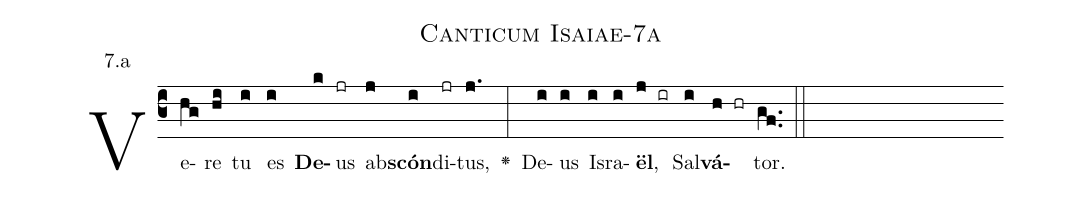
name: Canticum Isaiae-7a;
annotation: 7.a;
%%
(c3)Ve(hg)re(hi) tu(i) es(i) <b>De</b>(k)us(jr) ab(j)<b>scón</b>(i)di(jr)tus,(j.) <v>\greheightstar</v>(:) De(i)us(i) Is(i)ra(i)<b>ël</b>,(j ir) Sal(i)<b>vá</b>(h hr)tor.(gf..) (::)


%E(i) u(i) o(j) u(i) a(h) e.(gf..) (::)
